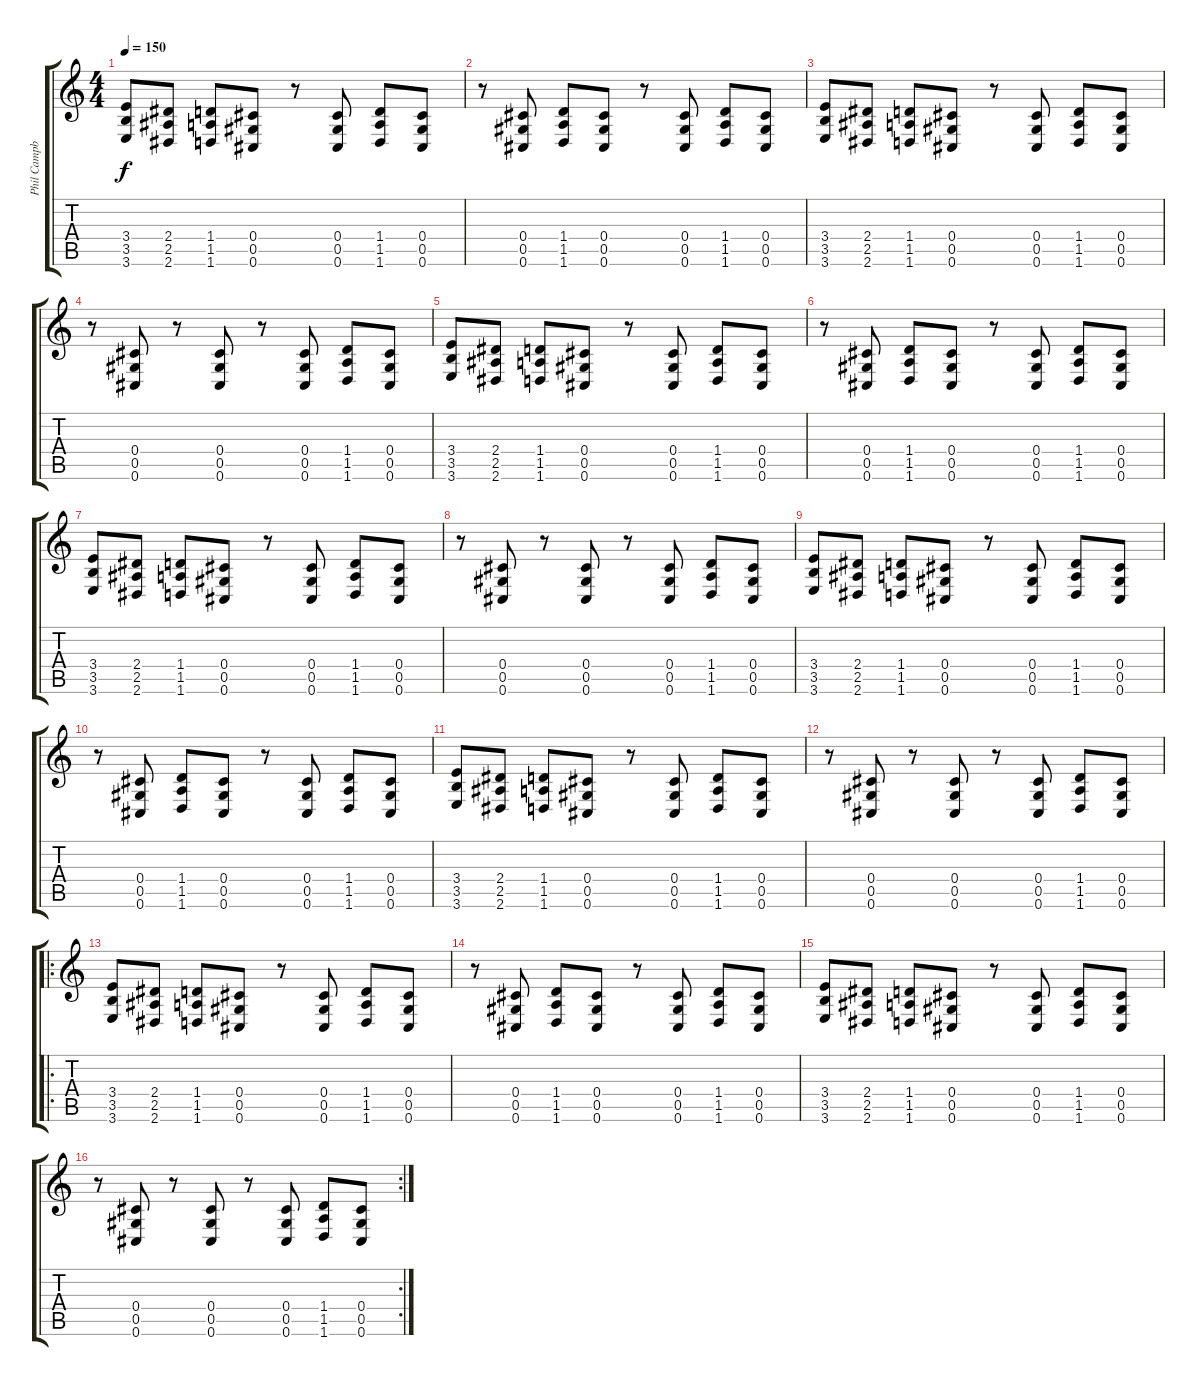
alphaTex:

\track ("Phil Campbell" "Phil Campb") {instrument distortionguitar}
\staff {score tabs}
\tuning (Eb4 Bb3 Gb3 Db3 Ab2 Db2) {hide}
\ts (4 4)
\tempo 150
\clef g2
\ks c
(3.4 3.5 3.6).8{dy f instrument distortionguitar} (2.4 2.5 2.6).8 (1.4 1.5 1.6).8 (0.4 0.5 0.6).8 r.8 (0.4 0.5 0.6).8 (1.4 1.5 1.6).8 (0.4 0.5 0.6).8 |
r.8 (0.4 0.5 0.6).8 (1.4 1.5 1.6).8 (0.4 0.5 0.6).8 r.8 (0.4 0.5 0.6).8 (1.4 1.5 1.6).8 (0.4 0.5 0.6).8 |
(3.4 3.5 3.6).8 (2.4 2.5 2.6).8 (1.4 1.5 1.6).8 (0.4 0.5 0.6).8 r.8 (0.4 0.5 0.6).8 (1.4 1.5 1.6).8 (0.4 0.5 0.6).8 |
r.8 (0.4 0.5 0.6).8 r.8 (0.4 0.5 0.6).8 r.8 (0.4 0.5 0.6).8 (1.4 1.5 1.6).8 (0.4 0.5 0.6).8 |
(3.4 3.5 3.6).8 (2.4 2.5 2.6).8 (1.4 1.5 1.6).8 (0.4 0.5 0.6).8 r.8 (0.4 0.5 0.6).8 (1.4 1.5 1.6).8 (0.4 0.5 0.6).8 |
r.8 (0.4 0.5 0.6).8 (1.4 1.5 1.6).8 (0.4 0.5 0.6).8 r.8 (0.4 0.5 0.6).8 (1.4 1.5 1.6).8 (0.4 0.5 0.6).8 |
(3.4 3.5 3.6).8 (2.4 2.5 2.6).8 (1.4 1.5 1.6).8 (0.4 0.5 0.6).8 r.8 (0.4 0.5 0.6).8 (1.4 1.5 1.6).8 (0.4 0.5 0.6).8 |
r.8 (0.4 0.5 0.6).8 r.8 (0.4 0.5 0.6).8 r.8 (0.4 0.5 0.6).8 (1.4 1.5 1.6).8 (0.4 0.5 0.6).8 |
(3.4 3.5 3.6).8 (2.4 2.5 2.6).8 (1.4 1.5 1.6).8 (0.4 0.5 0.6).8 r.8 (0.4 0.5 0.6).8 (1.4 1.5 1.6).8 (0.4 0.5 0.6).8 |
r.8 (0.4 0.5 0.6).8 (1.4 1.5 1.6).8 (0.4 0.5 0.6).8 r.8 (0.4 0.5 0.6).8 (1.4 1.5 1.6).8 (0.4 0.5 0.6).8 |
(3.4 3.5 3.6).8 (2.4 2.5 2.6).8 (1.4 1.5 1.6).8 (0.4 0.5 0.6).8 r.8 (0.4 0.5 0.6).8 (1.4 1.5 1.6).8 (0.4 0.5 0.6).8 |
r.8 (0.4 0.5 0.6).8 r.8 (0.4 0.5 0.6).8 r.8 (0.4 0.5 0.6).8 (1.4 1.5 1.6).8 (0.4 0.5 0.6).8 |
\ro
(3.4 3.5 3.6).8 (2.4 2.5 2.6).8 (1.4 1.5 1.6).8 (0.4 0.5 0.6).8 r.8 (0.4 0.5 0.6).8 (1.4 1.5 1.6).8 (0.4 0.5 0.6).8 |
r.8 (0.4 0.5 0.6).8 (1.4 1.5 1.6).8 (0.4 0.5 0.6).8 r.8 (0.4 0.5 0.6).8 (1.4 1.5 1.6).8 (0.4 0.5 0.6).8 |
(3.4 3.5 3.6).8 (2.4 2.5 2.6).8 (1.4 1.5 1.6).8 (0.4 0.5 0.6).8 r.8 (0.4 0.5 0.6).8 (1.4 1.5 1.6).8 (0.4 0.5 0.6).8 |
\rc 2
r.8 (0.4 0.5 0.6).8 r.8 (0.4 0.5 0.6).8 r.8 (0.4 0.5 0.6).8 (1.4 1.5 1.6).8 (0.4 0.5 0.6).8
